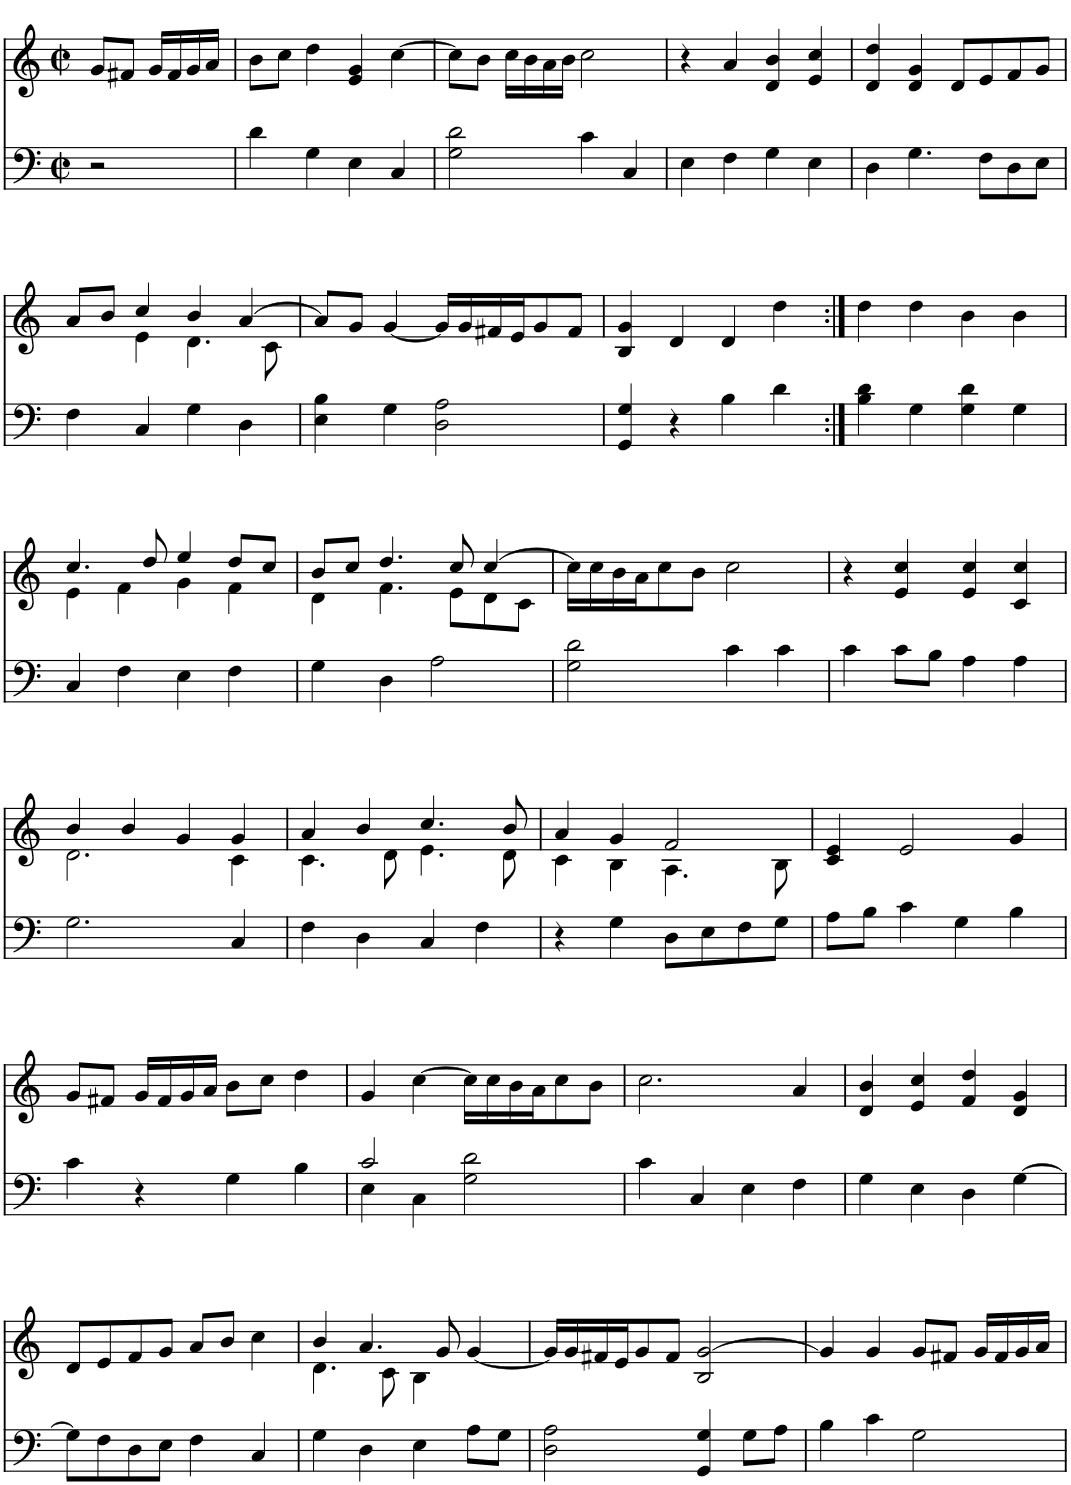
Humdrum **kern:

**kern	**kern
*part1	*part1
*staff2	*staff1
*I"Laute	*
*clefF4	*clefG2
*k[]	*k[]
*M2/2	*M2/2
*met(c|)	*met(c|)
=1	=1
2r	8g/L
.	8f#X/J
.	16g/LL
.	16f#/
.	16g/
.	16a/JJ
=2	=2
4d\	8b\L
.	8cc\J
4G\	4dd\
4E\	4e/ 4g/
4C/	[4cc\
=3	=3
2G\ 2d\	8cc\L]
.	8b\J
.	16cc\LL
.	16b\
.	16a\
.	16b\JJ
4c\	2cc\
4C/	.
=4	=4
4E\	4r
4F\	4a/
4G\	4d/ 4b/
4E\	4e/ 4cc/
=5	=5
4D\	4d/ 4dd/
4.G\	4d/ 4g/
.	8d/L
8F\L	8e/
8D\	8f/
8E\J	8g/J
!!LO:LB:g=z
=6	=6
*	*^
4F\	8a/L	4ryy
.	8b/J	.
4C/	4cc/	4e\
4G\	4b/	4.d\
4D\	[4a/	.
.	.	8c\
*	*v	*v
=7	=7
4E\ 4B\	8a/L]
.	8g/J
4G\	[4g/
2D\ 2A\	16g/LL]
.	16g/
.	16f#X/
.	16e/J
.	8g/
.	8f#/J
=8	=8
4GG/ 4G/	4B/ 4g/
4r	4d/
4B\	4d/
4d\	4dd\
=9:|!	=9:|!
4B\ 4d\	4dd\
4G\	4dd\
4G\ 4d\	4b\
4G\	4b\
!!LO:LB:g=z
=10	=10
*	*^
4C/	4.cc/	4e\
4F\	.	4f\
.	8dd/	.
4E\	4ee/	4g\
4F\	8dd/L	4f\
.	8cc/J	.
=11	=11	=11
4G\	8b/L	4d\
.	8cc/J	.
4D\	4.dd/	4.f\
2A\	.	.
.	8cc/	8e\L
.	[4cc/	8d\
.	.	8c\J
*	*v	*v
=12	=12
2G\ 2d\	16cc\LL]
.	16cc\
.	16b\
.	16a\J
.	8cc\
.	8b\J
4c\	2cc\
4c\	.
=13	=13
4c\	4r
8c\L	4e/ 4cc/
8B\J	.
4A\	4e/ 4cc/
4A\	4c/ 4cc/
!!LO:LB:g=z
=14	=14
*	*^
2.G\	4b/	2.d\
.	4b/	.
.	4g/	.
4C/	4g/	4c\
=15	=15	=15
4F\	4a/	4.c\
4D\	4b/	.
.	.	8d\
4C/	4.cc/	4.e\
4F\	.	.
.	8b/	8d\
=16	=16	=16
4r	4a/	4c\
4G\	4g/	4B\
8D\L	2f/	4.A\
8E\	.	.
8F\	.	.
8G\J	.	8B\
*	*v	*v
=17	=17
8A\L	4c/ 4e/
8B\J	.
4c\	2e/
4G\	.
4B\	4g/
!!LO:LB:g=z
=18	=18
4c\	8g/L
.	8f#X/J
4r	16g/LL
.	16f#/
.	16g/
.	16a/JJ
4G\	8b\L
.	8cc\J
4B\	4dd\
=19	=19
*^	*
2c/	4E\	4g/
.	4C\	[4cc\
2G\ 2d\	2ryy	16cc\LL]
.	.	16cc\
.	.	16b\
.	.	16a\J
.	.	8cc\
.	.	8b\J
*v	*v	*
=20	=20
4c\	2.cc\
4C/	.
4E\	.
4F\	4a/
=21	=21
4G\	4d/ 4b/
4E\	4e/ 4cc/
4D\	4f/ 4dd/
[4G\	4d/ 4g/
!!LO:LB:g=z
=22	=22
8G\L]	8d/L
8F\	8e/
8D\	8f/
8E\J	8g/J
4F\	8a/L
.	8b/J
4C/	4cc\
=23	=23
*	*^
4G\	4b/	4.d\
4D\	4.a/	.
.	.	8c\
4E\	.	4B\
.	8g/	.
8A\L	[4g/	4ryy
8G\J	.	.
*	*v	*v
=24	=24
2D\ 2A\	16g/LL]
.	16g/
.	16f#X/
.	16e/J
.	8g/
.	8f#/J
4GG/ 4G/	2B/ [2g/
8G\L	.
8A\J	.
=25	=25
4B\	4g/]
4c\	4g/
2G\	8g/L
.	8f#X/J
.	16g/LL
.	16f#/
.	16g/
.	16a/JJ
=	=
*-	*-
